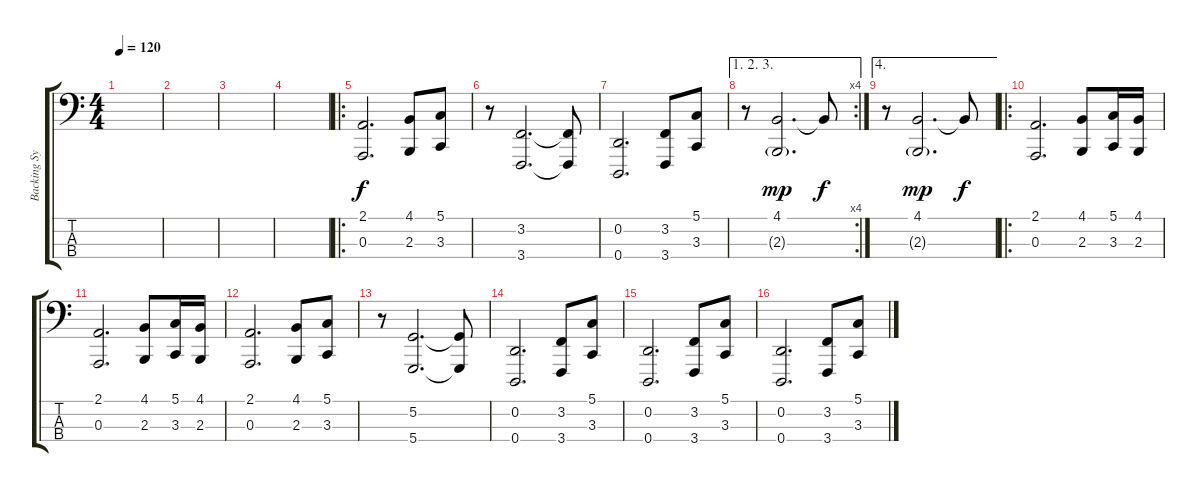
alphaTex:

\track ("Backing Synth #1" "Backing Sy") {instrument clavinet}
\staff {score tabs}
\tuning (G2 D2 A1 D1) {hide}
\ts (4 4)
\tempo 120
\clef f4
\ks c
|
|
|
|
\ro
(2.1 0.3).2{d volume 13} (4.1 2.3).8 (5.1 3.3).8 |
r.8 (3.2 3.4).2{d} (3.2{t} 3.4{t}).8 |
(0.2 0.4).2{d} (3.2 3.4).8 (5.1 3.3).8 |
\ae (1 2 3)
\rc 4
r.8 (4.1 2.3{g}).2{d dy mp} 4.1{t}.8{dy f} |
\ae 4
r.8 (4.1 2.3{g}).2{d dy mp} 4.1{t}.8{dy f} |
\ro
(2.1 0.3).2{d} (4.1 2.3).8 (5.1 3.3).16 (4.1 2.3).16 |
(2.1 0.3).2{d} (4.1 2.3).8 (5.1 3.3).16 (4.1 2.3).16 |
(2.1 0.3).2{d} (4.1 2.3).8 (5.1 3.3).8 |
r.8 (5.2 5.4).2{d} (5.2{t} 5.4{t}).8 |
(0.2 0.4).2{d} (3.2 3.4).8 (5.1 3.3).8 |
(0.2 0.4).2{d} (3.2 3.4).8 (5.1 3.3).8 |
(0.2 0.4).2{d} (3.2 3.4).8 (5.1 3.3).8
